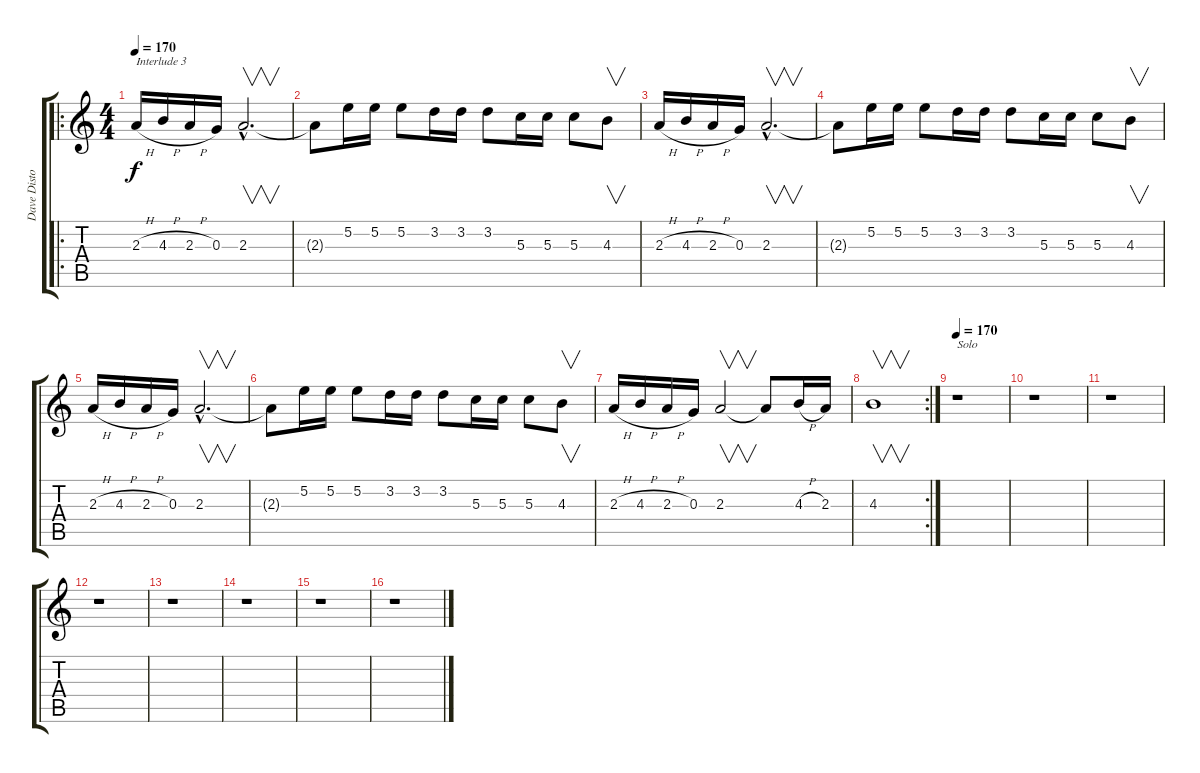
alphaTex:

\track ("Dave Distortion" "Dave Disto") {instrument distortionguitar}
\staff {score tabs}
\tuning (E4 B3 G3 D3 A2 E2) {hide}
\ro
\ts (4 4)
\tempo 170
\clef g2
\ks c
2.3{h}.16{txt "Interlude 3" dy f} 4.3{h}.16 2.3{h}.16 0.3.16 2.3{hac}.2{v d} |
2.3{t}.8 5.2.16 5.2.16 5.2.8 3.2.16 3.2.16 3.2.8 5.3.16 5.3.16 5.3.8 4.3.8{v} |
2.3{h}.16 4.3{h}.16 2.3{h}.16 0.3.16 2.3{hac}.2{v d} |
2.3{t}.8 5.2.16 5.2.16 5.2.8 3.2.16 3.2.16 3.2.8 5.3.16 5.3.16 5.3.8 4.3.8{v} |
2.3{h}.16 4.3{h}.16 2.3{h}.16 0.3.16 2.3{hac}.2{v d} |
2.3{t}.8 5.2.16 5.2.16 5.2.8 3.2.16 3.2.16 3.2.8 5.3.16 5.3.16 5.3.8 4.3.8{v} |
2.3{h}.16 4.3{h}.16 2.3{h}.16 0.3.16 2.3.2{v} 2.3{t}.8 4.3{h}.16 2.3.16 |
\rc 2
4.3.1{v} |
\tempo 170
r.1{txt "Solo"} |
r.1 |
r.1 |
r.1 |
r.1 |
r.1 |
r.1 |
r.1
